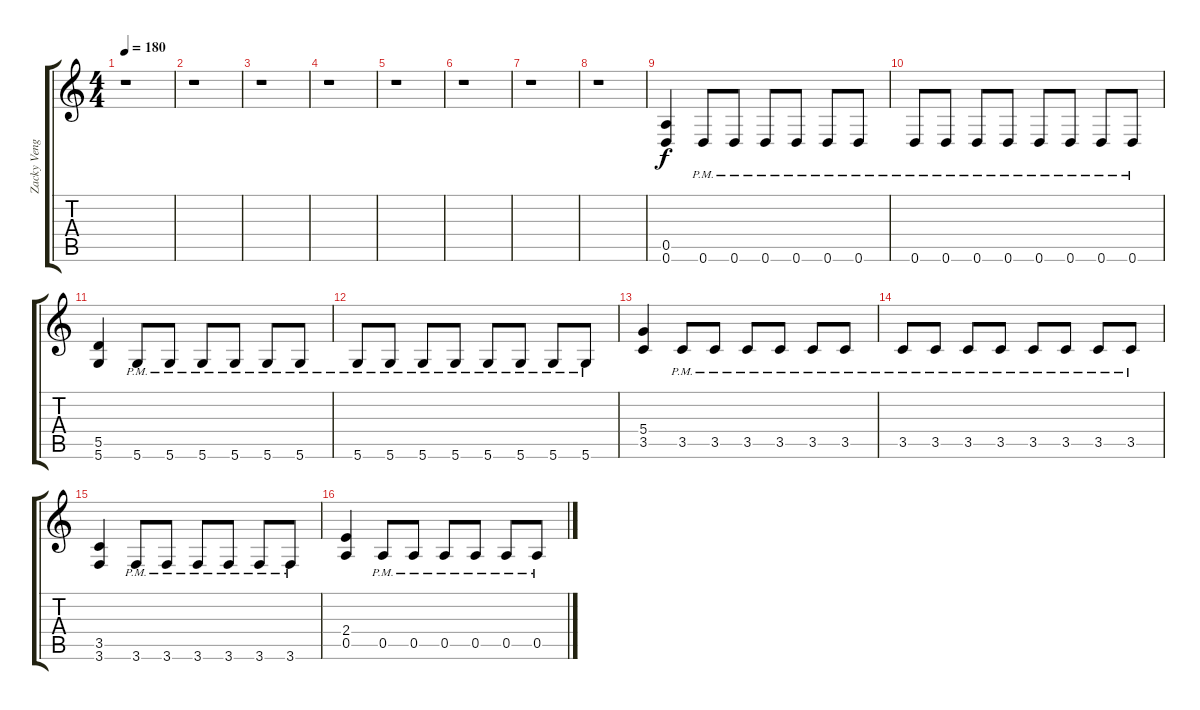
\track ("Zacky Vengeance" "Zacky Veng") {instrument distortionguitar}
\staff {score tabs}
\tuning (E4 B3 G3 D3 A2 D2) {hide}
\ts (4 4)
\tempo 180
\clef g2
\ks c
r.1{dy f} |
r.1 |
r.1 |
r.1 |
r.1 |
r.1 |
r.1 |
r.1 |
(0.5 0.6).4{instrument distortionguitar} 0.6{pm}.8 0.6{pm}.8 0.6{pm}.8 0.6{pm}.8 0.6{pm}.8 0.6{pm}.8 |
0.6{pm}.8 0.6{pm}.8 0.6{pm}.8 0.6{pm}.8 0.6{pm}.8 0.6{pm}.8 0.6{pm}.8 0.6{pm}.8 |
(5.5 5.6).4 5.6{pm}.8 5.6{pm}.8 5.6{pm}.8 5.6{pm}.8 5.6{pm}.8 5.6{pm}.8 |
5.6{pm}.8 5.6{pm}.8 5.6{pm}.8 5.6{pm}.8 5.6{pm}.8 5.6{pm}.8 5.6{pm}.8 5.6{pm}.8 |
(5.4 3.5).4 3.5{pm}.8 3.5{pm}.8 3.5{pm}.8 3.5{pm}.8 3.5{pm}.8 3.5{pm}.8 |
3.5{pm}.8 3.5{pm}.8 3.5{pm}.8 3.5{pm}.8 3.5{pm}.8 3.5{pm}.8 3.5{pm}.8 3.5{pm}.8 |
(3.5 3.6).4 3.6{pm}.8 3.6{pm}.8 3.6{pm}.8 3.6{pm}.8 3.6{pm}.8 3.6{pm}.8 |
(2.4 0.5).4 0.5{pm}.8 0.5{pm}.8 0.5{pm}.8 0.5{pm}.8 0.5{pm}.8 0.5{pm}.8
